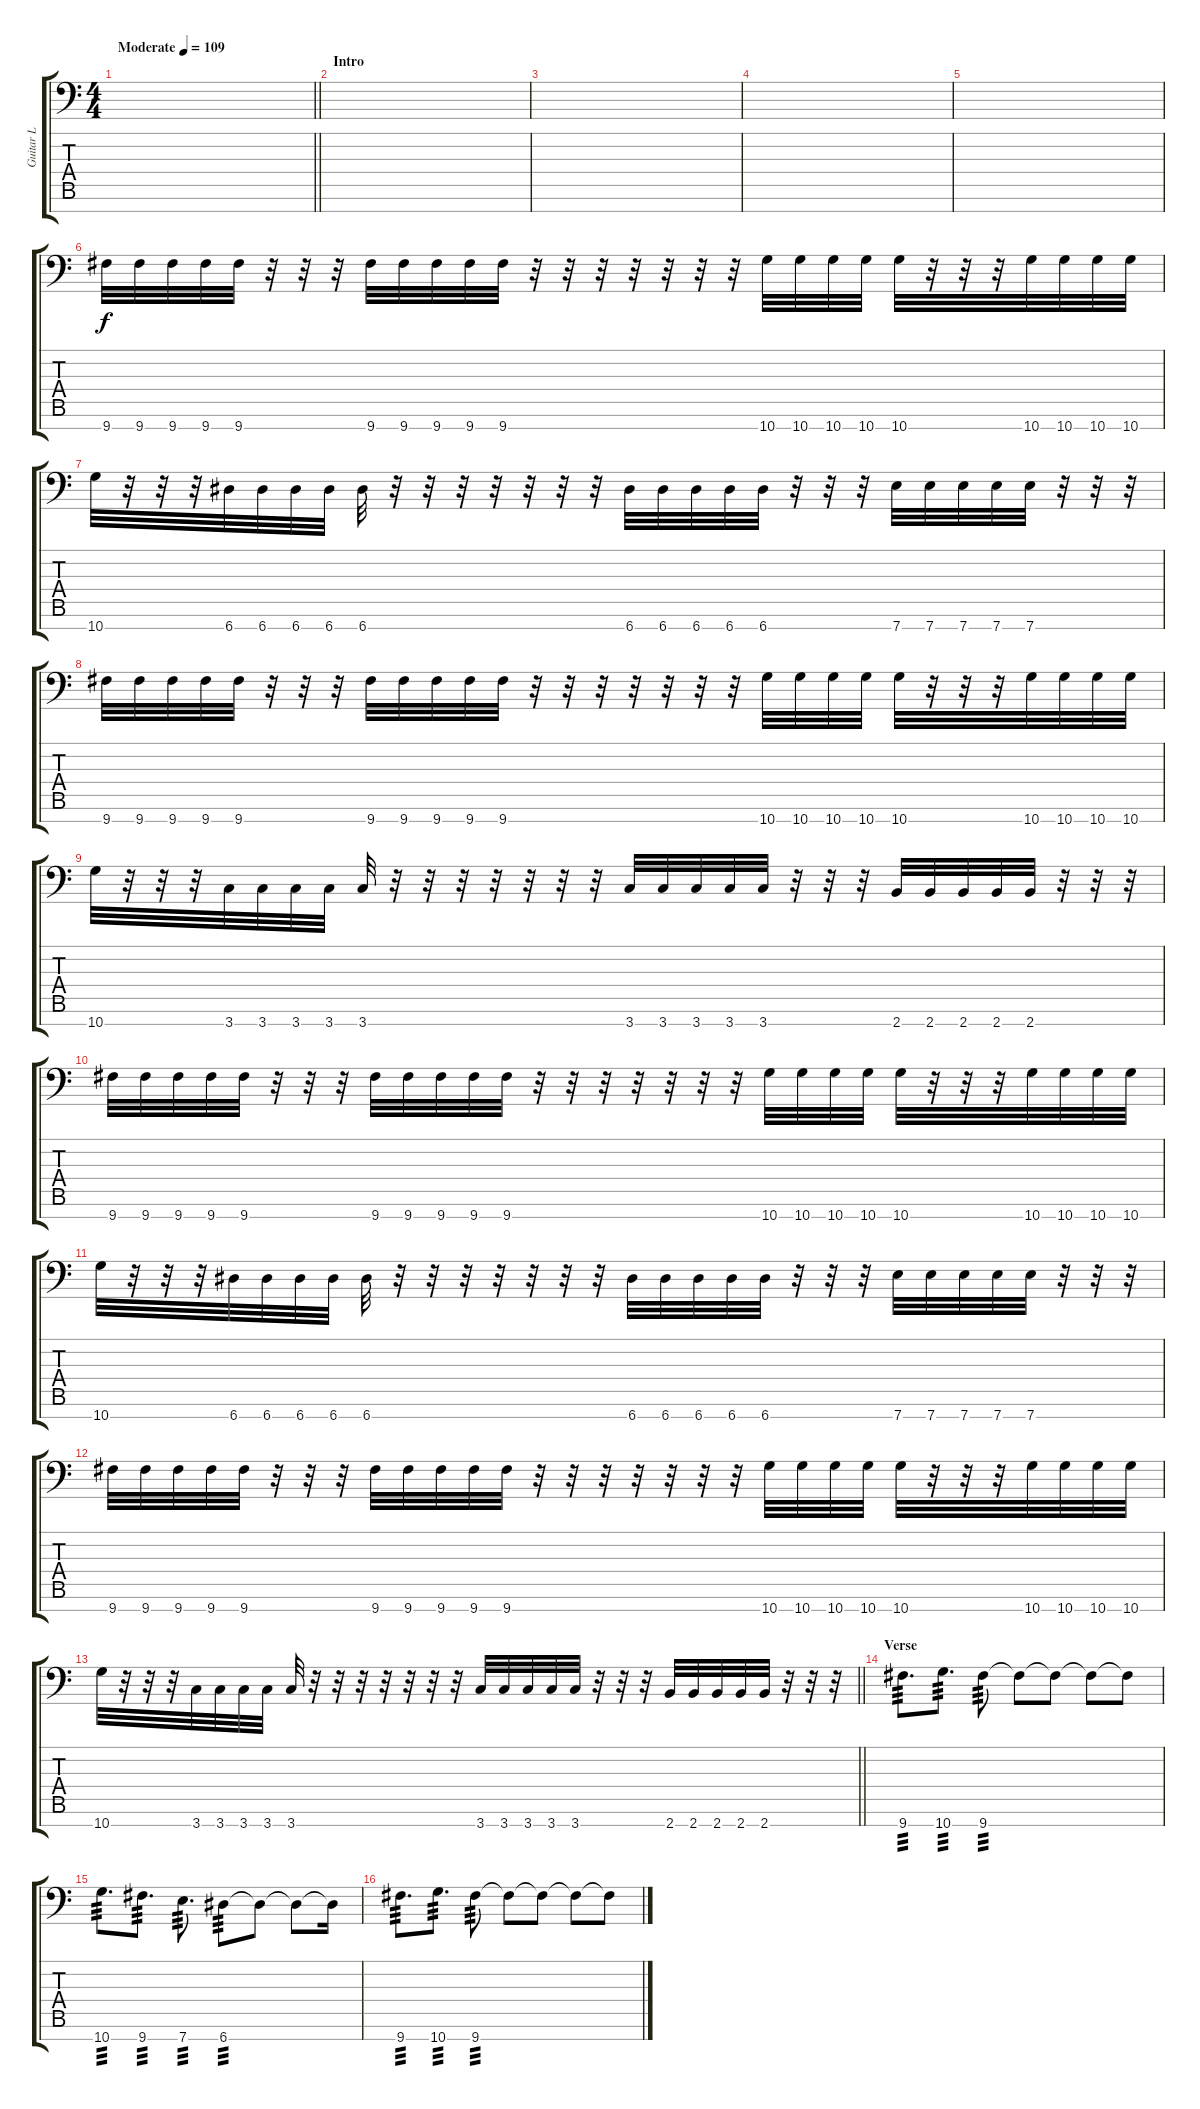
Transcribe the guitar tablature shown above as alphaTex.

\track ("Guitar L" "Guitar L") {instrument distortionguitar}
\staff {score tabs}
\tuning (E4 B3 G3 D3 A2 E2 A1) {hide}
\ts (4 4)
\tempo (109 "Moderate")
\clef f4
\barLineRight lightlight
\ks c
|
\section ("" "Intro")
|
|
|
|
9.7.32 9.7.32 9.7.32 9.7.32 9.7.32 r.32 r.32 r.32 9.7.32 9.7.32 9.7.32 9.7.32 9.7.32 r.32 r.32 r.32 r.32 r.32 r.32 r.32 10.7.32 10.7.32 10.7.32 10.7.32 10.7.32 r.32 r.32 r.32 10.7.32 10.7.32 10.7.32 10.7.32 |
10.7.32 r.32 r.32 r.32 6.7.32 6.7.32 6.7.32 6.7.32 6.7.32 r.32 r.32 r.32 r.32 r.32 r.32 r.32 6.7.32 6.7.32 6.7.32 6.7.32 6.7.32 r.32 r.32 r.32 7.7.32 7.7.32 7.7.32 7.7.32 7.7.32 r.32 r.32 r.32 |
9.7.32 9.7.32 9.7.32 9.7.32 9.7.32 r.32 r.32 r.32 9.7.32 9.7.32 9.7.32 9.7.32 9.7.32 r.32 r.32 r.32 r.32 r.32 r.32 r.32 10.7.32 10.7.32 10.7.32 10.7.32 10.7.32 r.32 r.32 r.32 10.7.32 10.7.32 10.7.32 10.7.32 |
10.7.32 r.32 r.32 r.32 3.7.32 3.7.32 3.7.32 3.7.32 3.7.32 r.32 r.32 r.32 r.32 r.32 r.32 r.32 3.7.32 3.7.32 3.7.32 3.7.32 3.7.32 r.32 r.32 r.32 2.7.32 2.7.32 2.7.32 2.7.32 2.7.32 r.32 r.32 r.32 |
9.7.32 9.7.32 9.7.32 9.7.32 9.7.32 r.32 r.32 r.32 9.7.32 9.7.32 9.7.32 9.7.32 9.7.32 r.32 r.32 r.32 r.32 r.32 r.32 r.32 10.7.32 10.7.32 10.7.32 10.7.32 10.7.32 r.32 r.32 r.32 10.7.32 10.7.32 10.7.32 10.7.32 |
10.7.32 r.32 r.32 r.32 6.7.32 6.7.32 6.7.32 6.7.32 6.7.32 r.32 r.32 r.32 r.32 r.32 r.32 r.32 6.7.32 6.7.32 6.7.32 6.7.32 6.7.32 r.32 r.32 r.32 7.7.32 7.7.32 7.7.32 7.7.32 7.7.32 r.32 r.32 r.32 |
9.7.32 9.7.32 9.7.32 9.7.32 9.7.32 r.32 r.32 r.32 9.7.32 9.7.32 9.7.32 9.7.32 9.7.32 r.32 r.32 r.32 r.32 r.32 r.32 r.32 10.7.32 10.7.32 10.7.32 10.7.32 10.7.32 r.32 r.32 r.32 10.7.32 10.7.32 10.7.32 10.7.32 |
\barLineRight lightlight
10.7.32 r.32 r.32 r.32 3.7.32 3.7.32 3.7.32 3.7.32 3.7.32 r.32 r.32 r.32 r.32 r.32 r.32 r.32 3.7.32 3.7.32 3.7.32 3.7.32 3.7.32 r.32 r.32 r.32 2.7.32 2.7.32 2.7.32 2.7.32 2.7.32 r.32 r.32 r.32 |
\section ("" "Verse")
9.7.8{d tp 3} 10.7.8{d tp 3} 9.7.8{tp 3} 9.7{t}.8 9.7{t}.8 9.7{t}.8 9.7{t}.8 |
10.7.8{d tp 3} 9.7.8{d tp 3} 7.7.8{d tp 3} 6.7.8{tp 3} 6.7{t}.8 6.7{t}.8 6.7{t}.16 |
9.7.8{d tp 3} 10.7.8{d tp 3} 9.7.8{tp 3} 9.7{t}.8 9.7{t}.8 9.7{t}.8 9.7{t}.8
